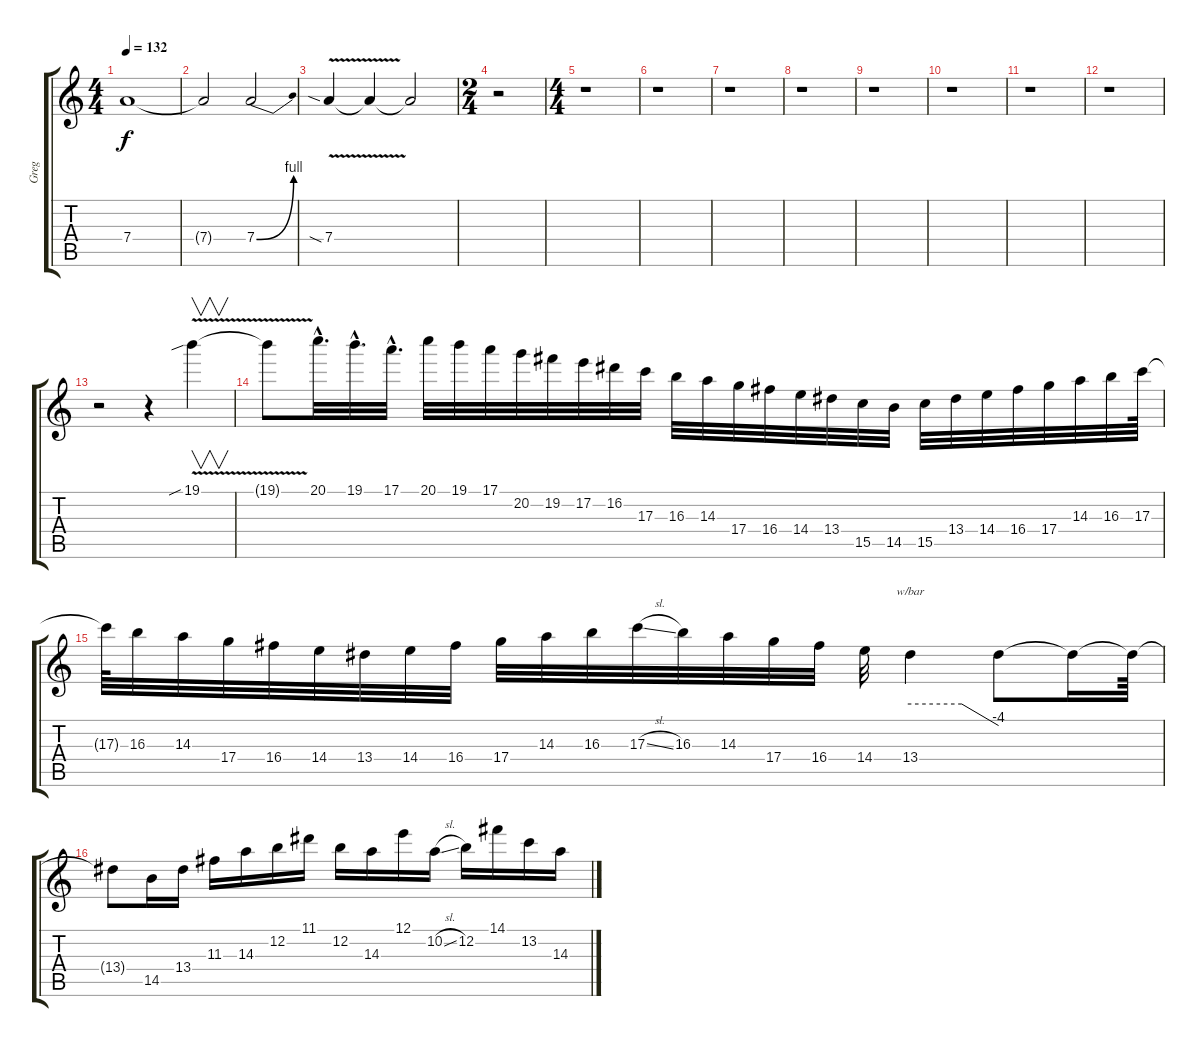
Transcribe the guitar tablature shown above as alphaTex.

\track ("Greg" "Greg") {instrument overdrivenguitar}
\staff {score tabs}
\tuning (E4 B3 G3 D3 A2 E2) {hide}
\ts (4 4)
\tempo 132
\clef g2
\ks c
7.4{t}.1{dy f volume 10} |
7.4{t}.2 7.4{be (bend 0 0 60 4)}.2{volume 9} |
7.4{v sia}.4{volume 8} 7.4{t}.4 7.4{t}.2 |
\ts (2 4)
r.2{volume 12} |
\ts (4 4)
r.1 |
r.1 |
r.1 |
r.1 |
r.1 |
r.1 |
r.1 |
r.1 |
r.2 r.4 19.1{v sib}.4{v} |
19.1{t}.8 20.1{hac}.32{d} 19.1{hac}.32{d} 17.1{hac}.32{d} 20.1.32 19.1.32 17.1.32 20.2.32 19.2.32 17.2.32 16.2.32 17.3.32 16.3.32 14.3.32 17.4.32 16.4.32 14.4.32 13.4.32 15.5.32 14.5.32 15.5.32 13.4.32 14.4.32 16.4.32 17.4.32 14.3.32 16.3.32 17.3.64 |
17.3{t}.64 16.3.32 14.3.32 17.4.32 16.4.32 14.4.32 13.4.32 14.4.32 16.4.32 17.4.32 14.3.32 16.3.32 17.3{sl}.32 16.3.32 14.3.32 17.4.32 16.4.32 14.4.32 13.4.4{tbe (custom default 0 0 35 0 60 -16)} 13.4{t}.8 13.4{t}.16 13.4{t}.64 |
13.4{t}.8 14.5.16 13.4.16 11.3.16 14.3.16 12.2.16 11.1.16 12.2.16 14.3.16 12.1.16 10.2{sl}.16 12.2.16 14.1.16 13.2.16 14.3.16
